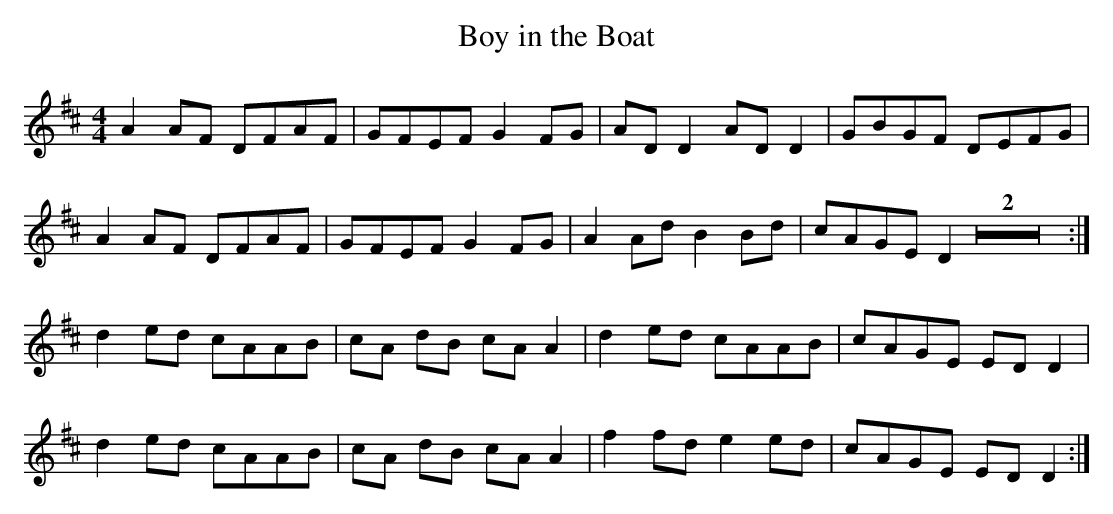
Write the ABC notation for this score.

X:1
T:Boy in the Boat
M:4/4
L:1/8
K:D
A2AF DFAF|GFEF G2FG|ADD2 ADD2|GBGF DEFG|!
A2AF DFAF|GFEF G2FG|A2Ad B2Bd|cAGE D2Z2:|!
d2 ed cAAB|cA dB cA A2|d2 ed cAAB|cAGE ED D2|!
d2 ed cAAB|cA dB cA A2|f2 fd e2 ed|cAGE ED D2:|]!
